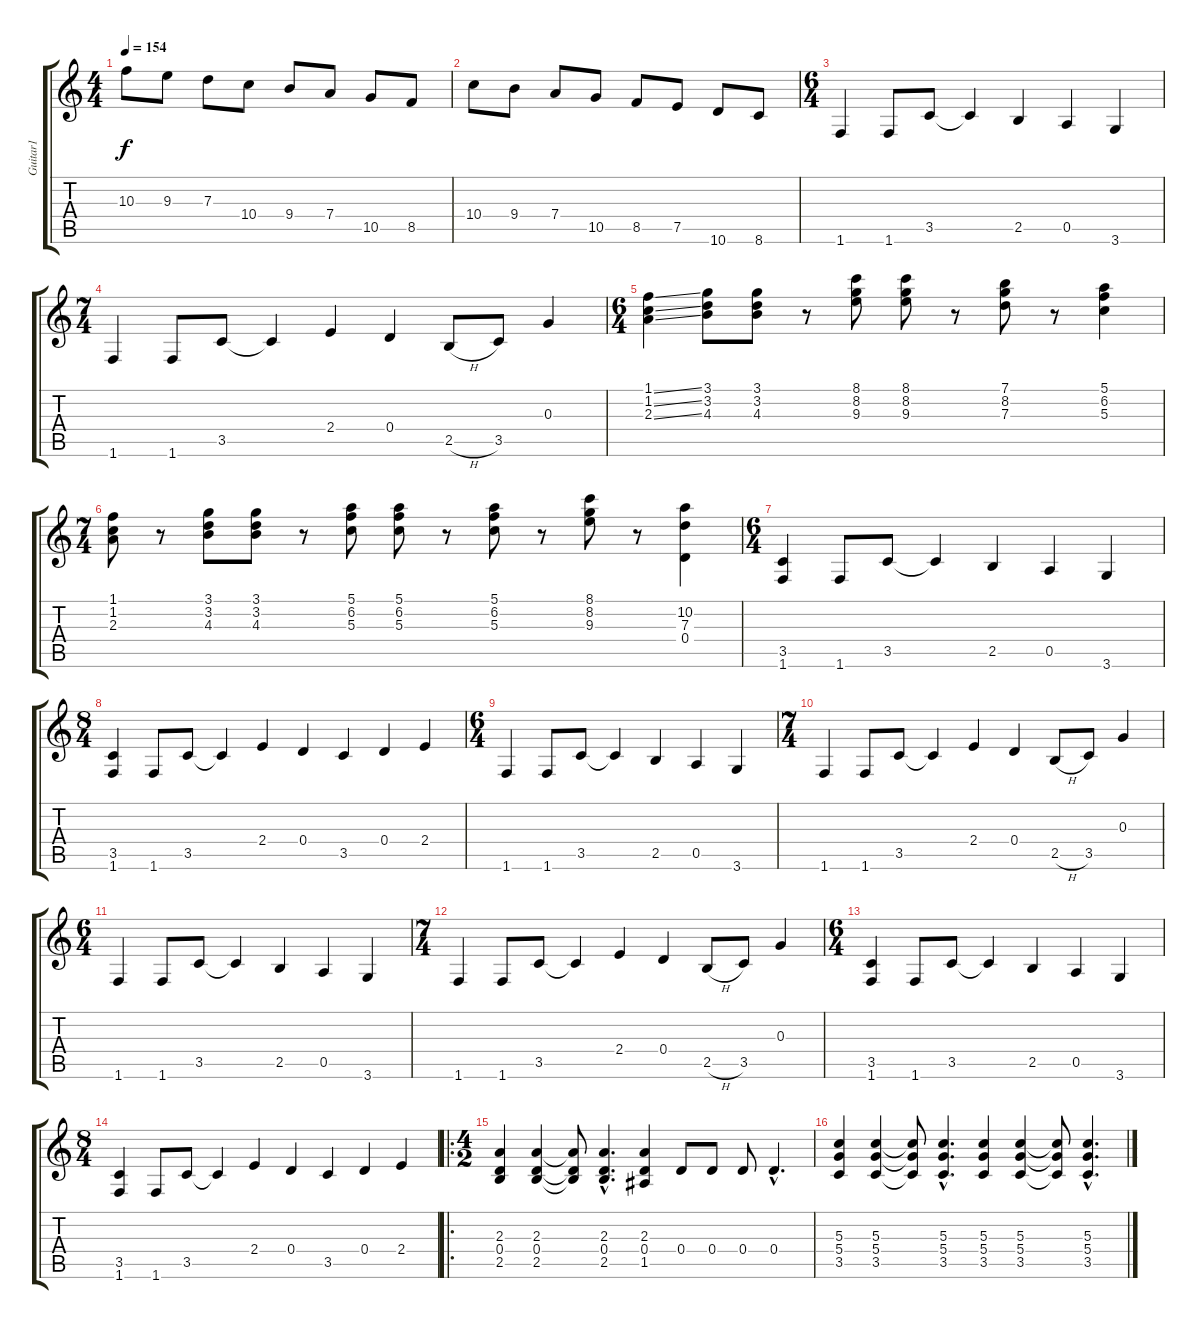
\track ("Guitar1" "Guitar1") {instrument distortionguitar}
\staff {score tabs}
\tuning (E4 B3 G3 D3 A2 E2) {hide}
\ts (4 4)
\tempo 154
\clef g2
\ks c
10.3.8{dy f instrument distortionguitar} 9.3.8 7.3.8 10.4.8 9.4.8 7.4.8 10.5.8 8.5.8 |
10.4.8 9.4.8 7.4.8 10.5.8 8.5.8 7.5.8 10.6.8 8.6.8 |
\ts (6 4)
1.6.4 1.6.8 3.5.8 3.5{t}.4 2.5.4 0.5.4 3.6.4 |
\ts (7 4)
1.6.4 1.6.8 3.5.8 3.5{t}.4 2.4.4 0.4.4 2.5{h}.8 3.5.8 0.3.4 |
\ts (6 4)
(1.1{ss} 1.2{ss} 2.3{ss}).4 (3.1 3.2 4.3).8 (3.1 3.2 4.3).8 r.8 (8.1 8.2 9.3).8 (8.1 8.2 9.3).8 r.8 (7.1 8.2 7.3).8 r.8 (5.1 6.2 5.3).4 |
\ts (7 4)
(1.1 1.2 2.3).8 r.8 (3.1 3.2 4.3).8 (3.1 3.2 4.3).8 r.8 (5.1 6.2 5.3).8 (5.1 6.2 5.3).8 r.8 (5.1 6.2 5.3).8 r.8 (8.1 8.2 9.3).8 r.8 (10.2 7.3 0.4).4 |
\ts (6 4)
(3.5 1.6).4 1.6.8 3.5.8 3.5{t}.4 2.5.4 0.5.4 3.6.4 |
\ts (8 4)
(3.5 1.6).4 1.6.8 3.5.8 3.5{t}.4 2.4.4 0.4.4 3.5.4 0.4.4 2.4.4 |
\ts (6 4)
1.6.4 1.6.8 3.5.8 3.5{t}.4 2.5.4 0.5.4 3.6.4 |
\ts (7 4)
1.6.4 1.6.8 3.5.8 3.5{t}.4 2.4.4 0.4.4 2.5{h}.8 3.5.8 0.3.4 |
\ts (6 4)
1.6.4 1.6.8 3.5.8 3.5{t}.4 2.5.4 0.5.4 3.6.4 |
\ts (7 4)
1.6.4 1.6.8 3.5.8 3.5{t}.4 2.4.4 0.4.4 2.5{h}.8 3.5.8 0.3.4 |
\ts (6 4)
(3.5 1.6).4 1.6.8 3.5.8 3.5{t}.4 2.5.4 0.5.4 3.6.4 |
\ts (8 4)
(3.5 1.6).4 1.6.8 3.5.8 3.5{t}.4 2.4.4 0.4.4 3.5.4 0.4.4 2.4.4 |
\ro
\ts (4 2)
(2.3 0.4 2.5).4 (2.3 0.4 2.5).4 (2.3{t} 0.4{t} 2.5{t}).8 (2.3{hac} 0.4{hac} 2.5{hac}).4{d} (2.3 0.4 1.5).4 0.4.8 0.4.8 0.4.8 0.4{hac}.4{d} |
(5.3 5.4 3.5).4 (5.3 5.4 3.5).4 (5.3{t} 5.4{t} 3.5{t}).8 (5.3{hac} 5.4{hac} 3.5{hac}).4{d} (5.3 5.4 3.5).4 (5.3 5.4 3.5).4 (5.3{t} 5.4{t} 3.5{t}).8 (5.3{hac} 5.4{hac} 3.5{hac}).4{d}
